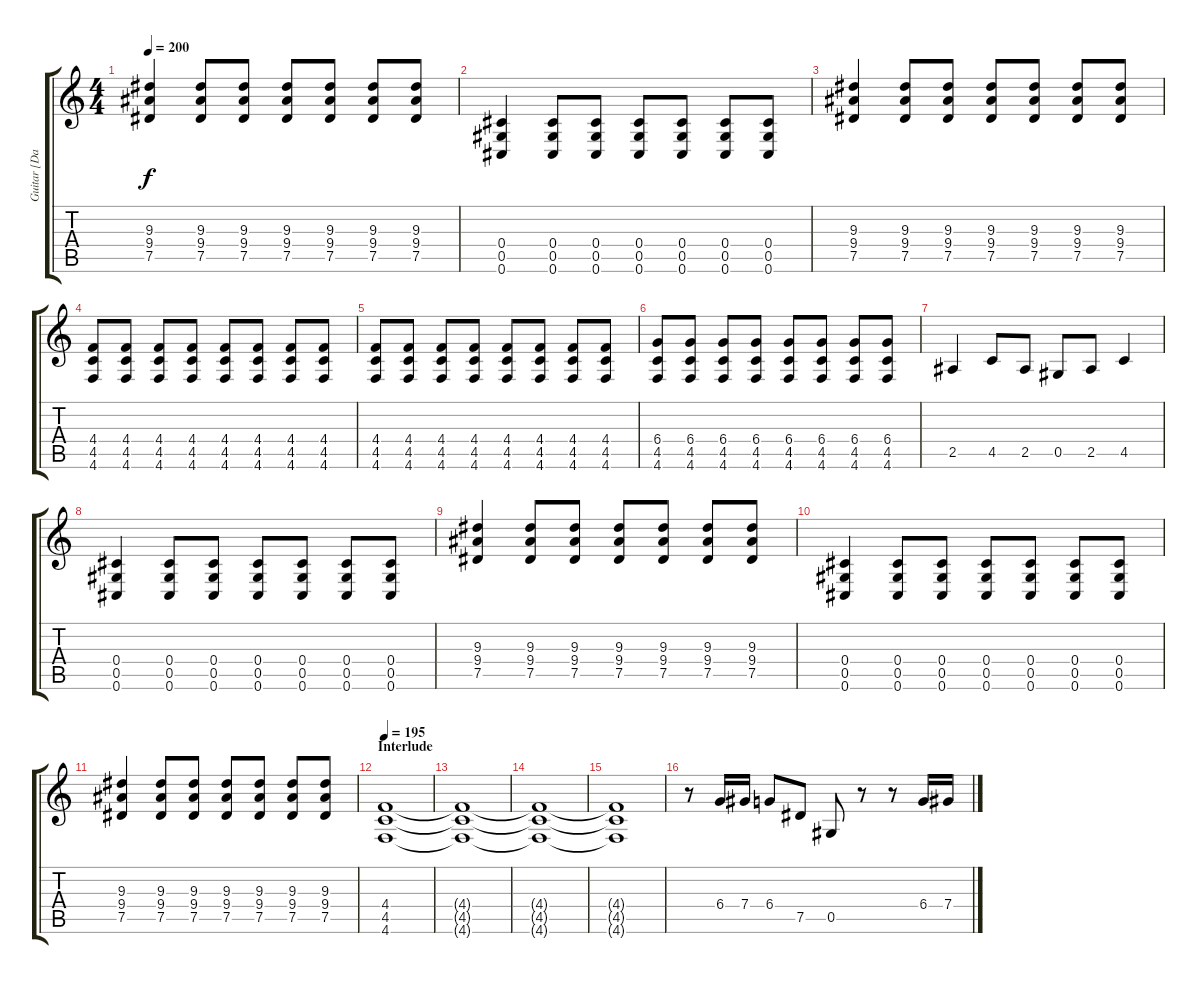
\track ("Guitar [Dallas Green]" "Guitar [Da") {instrument overdrivenguitar}
\staff {score tabs}
\tuning (Eb4 Bb3 Gb3 Db3 Ab2 Db2) {hide}
\ts (4 4)
\tempo 200
\clef g2
\ks c
(9.3 9.4 7.5).4{dy f} (9.3 9.4 7.5).8 (9.3 9.4 7.5).8 (9.3 9.4 7.5).8 (9.3 9.4 7.5).8 (9.3 9.4 7.5).8 (9.3 9.4 7.5).8 |
(0.4 0.5 0.6).4 (0.4 0.5 0.6).8 (0.4 0.5 0.6).8 (0.4 0.5 0.6).8 (0.4 0.5 0.6).8 (0.4 0.5 0.6).8 (0.4 0.5 0.6).8 |
(9.3 9.4 7.5).4 (9.3 9.4 7.5).8 (9.3 9.4 7.5).8 (9.3 9.4 7.5).8 (9.3 9.4 7.5).8 (9.3 9.4 7.5).8 (9.3 9.4 7.5).8 |
(4.4 4.5 4.6).8 (4.4 4.5 4.6).8 (4.4 4.5 4.6).8 (4.4 4.5 4.6).8 (4.4 4.5 4.6).8 (4.4 4.5 4.6).8 (4.4 4.5 4.6).8 (4.4 4.5 4.6).8 |
(4.4 4.5 4.6).8 (4.4 4.5 4.6).8 (4.4 4.5 4.6).8 (4.4 4.5 4.6).8 (4.4 4.5 4.6).8 (4.4 4.5 4.6).8 (4.4 4.5 4.6).8 (4.4 4.5 4.6).8 |
(6.4 4.5 4.6).8 (6.4 4.5 4.6).8 (6.4 4.5 4.6).8 (6.4 4.5 4.6).8 (6.4 4.5 4.6).8 (6.4 4.5 4.6).8 (6.4 4.5 4.6).8 (6.4 4.5 4.6).8 |
2.5.4 4.5.8 2.5.8 0.5.8 2.5.8 4.5.4 |
(0.4 0.5 0.6).4 (0.4 0.5 0.6).8 (0.4 0.5 0.6).8 (0.4 0.5 0.6).8 (0.4 0.5 0.6).8 (0.4 0.5 0.6).8 (0.4 0.5 0.6).8 |
(9.3 9.4 7.5).4 (9.3 9.4 7.5).8 (9.3 9.4 7.5).8 (9.3 9.4 7.5).8 (9.3 9.4 7.5).8 (9.3 9.4 7.5).8 (9.3 9.4 7.5).8 |
(0.4 0.5 0.6).4 (0.4 0.5 0.6).8 (0.4 0.5 0.6).8 (0.4 0.5 0.6).8 (0.4 0.5 0.6).8 (0.4 0.5 0.6).8 (0.4 0.5 0.6).8 |
(9.3 9.4 7.5).4 (9.3 9.4 7.5).8 (9.3 9.4 7.5).8 (9.3 9.4 7.5).8 (9.3 9.4 7.5).8 (9.3 9.4 7.5).8 (9.3 9.4 7.5).8 |
\section ("" "Interlude")
\tempo 195
(4.4 4.5 4.6).1 |
(4.4{t} 4.5{t} 4.6{t}).1 |
(4.4{t} 4.5{t} 4.6{t}).1 |
(4.4{t} 4.5{t} 4.6{t}).1 |
r.8 6.4.16 7.4.16 6.4.8 7.5.8 0.5.8 r.8 r.8 6.4.16 7.4.16
